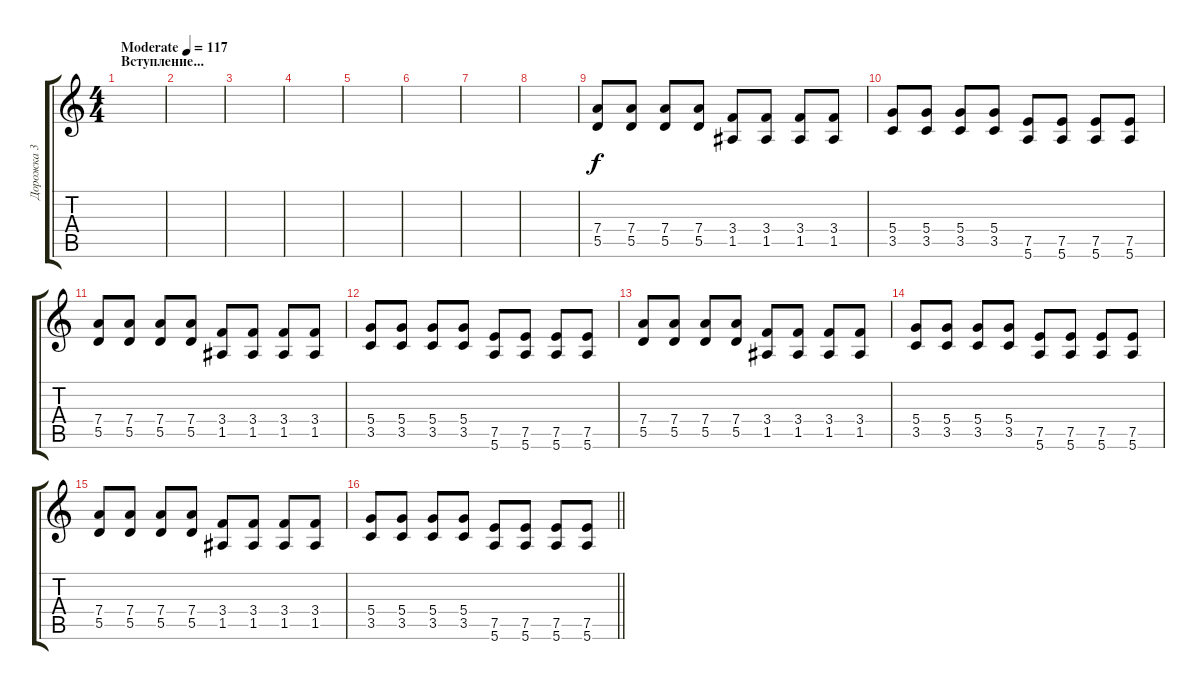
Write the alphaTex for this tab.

\track ("Дорожка 3" "Дорожка 3") {instrument overdrivenguitar}
\staff {score tabs}
\tuning (E4 B3 G3 D3 A2 E2) {hide}
\ts (4 4)
\section ("" "Вступление...")
\tempo (117 "Moderate")
\clef g2
\ks c
|
|
|
|
|
|
|
|
(7.4 5.5).8 (7.4 5.5).8 (7.4 5.5).8 (7.4 5.5).8 (3.4 1.5).8 (3.4 1.5).8 (3.4 1.5).8 (3.4 1.5).8 |
(5.4 3.5).8 (5.4 3.5).8 (5.4 3.5).8 (5.4 3.5).8 (7.5 5.6).8 (7.5 5.6).8 (7.5 5.6).8 (7.5 5.6).8 |
(7.4 5.5).8 (7.4 5.5).8 (7.4 5.5).8 (7.4 5.5).8 (3.4 1.5).8 (3.4 1.5).8 (3.4 1.5).8 (3.4 1.5).8 |
(5.4 3.5).8 (5.4 3.5).8 (5.4 3.5).8 (5.4 3.5).8 (7.5 5.6).8 (7.5 5.6).8 (7.5 5.6).8 (7.5 5.6).8 |
(7.4 5.5).8 (7.4 5.5).8 (7.4 5.5).8 (7.4 5.5).8 (3.4 1.5).8 (3.4 1.5).8 (3.4 1.5).8 (3.4 1.5).8 |
(5.4 3.5).8 (5.4 3.5).8 (5.4 3.5).8 (5.4 3.5).8 (7.5 5.6).8 (7.5 5.6).8 (7.5 5.6).8 (7.5 5.6).8 |
(7.4 5.5).8 (7.4 5.5).8 (7.4 5.5).8 (7.4 5.5).8 (3.4 1.5).8 (3.4 1.5).8 (3.4 1.5).8 (3.4 1.5).8 |
\barLineRight lightlight
(5.4 3.5).8 (5.4 3.5).8 (5.4 3.5).8 (5.4 3.5).8 (7.5 5.6).8 (7.5 5.6).8 (7.5 5.6).8 (7.5 5.6).8
